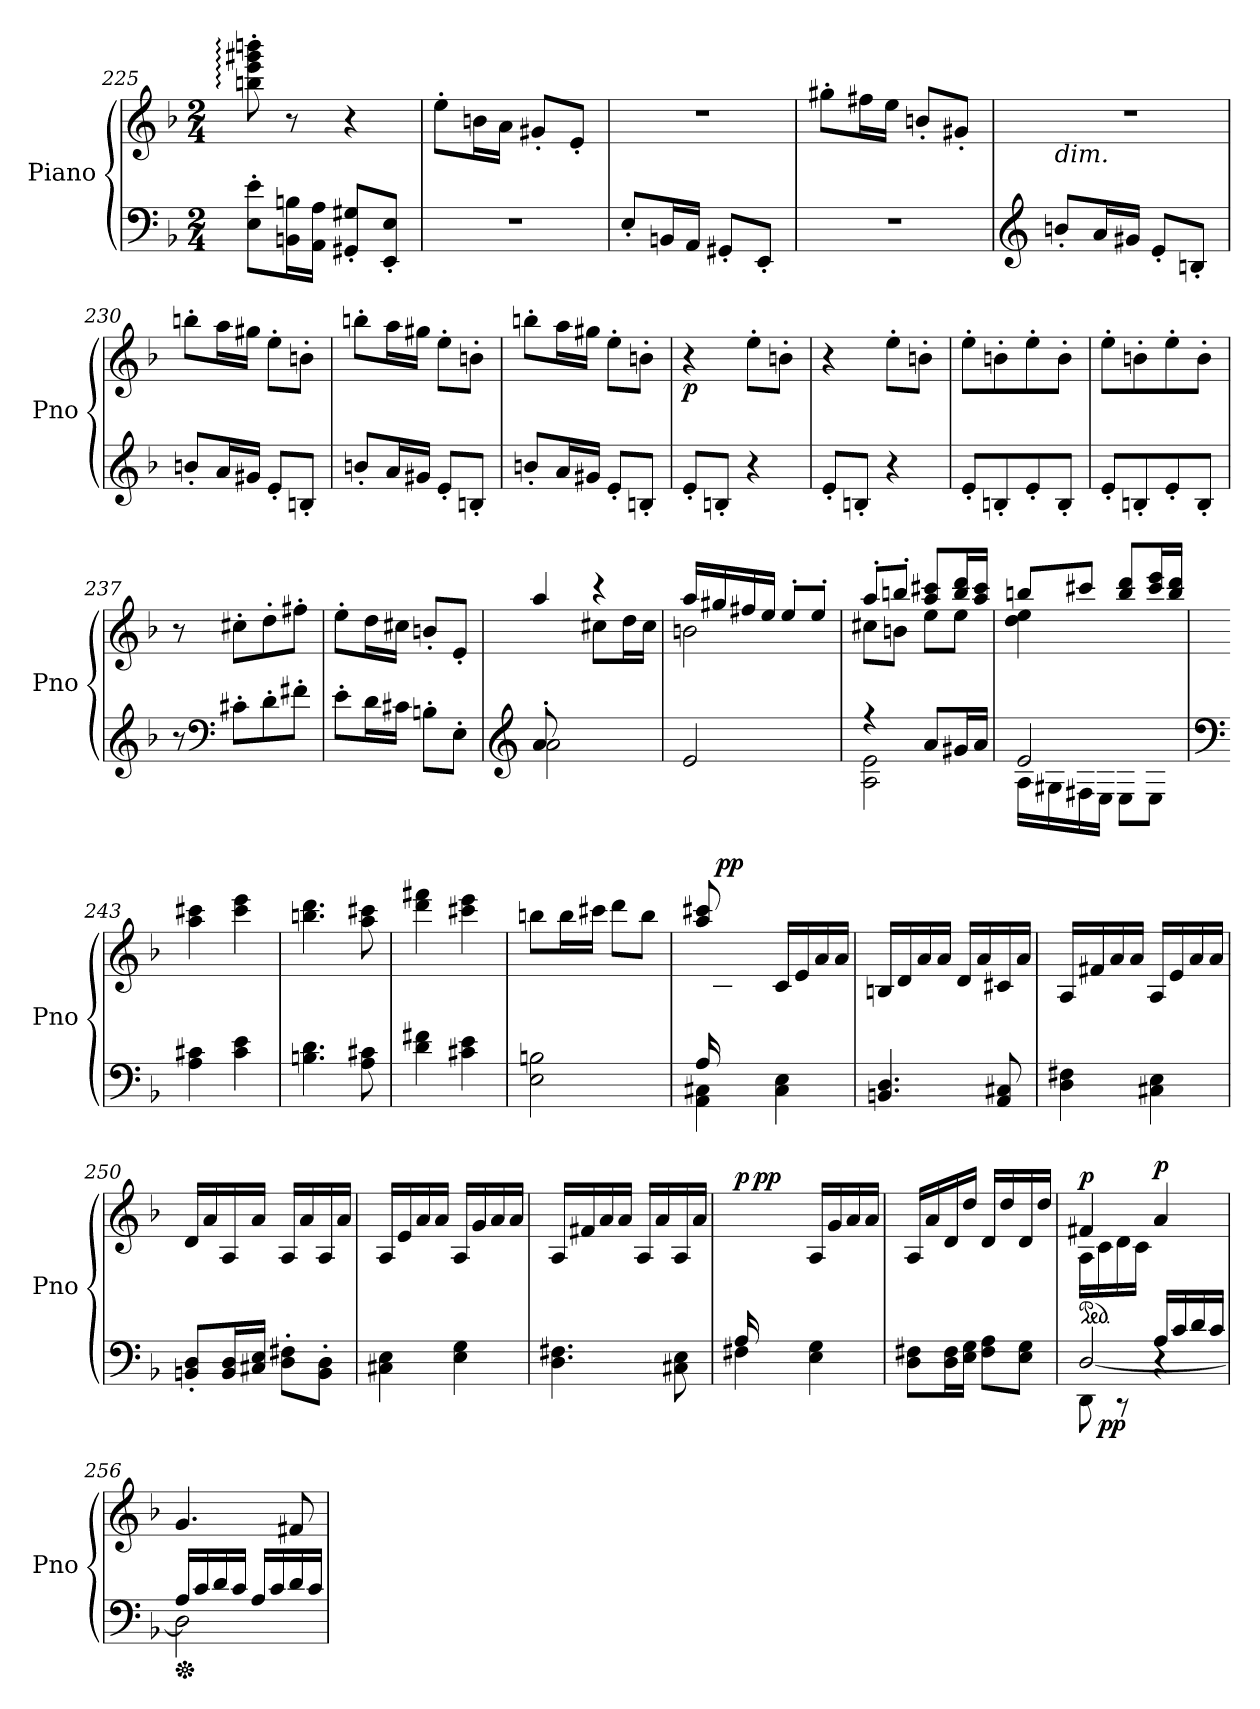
**kern	**kern	**dynam
*part1	*part1	*part1
*staff2	*staff1	*staff1/2
*I"Piano	*	*
*I'Pno	*	*
*clefF4	*clefG2	*
*k[b-]	*k[b-]	*
*M2/4	*M2/4	*
=225	=225	=225
8E\' 8e\'L	8bbn\:' 8eee\:' 8ggg#X\:' 8bbbn\:'	.
16BBn\ 16Bn\L	8r	.
16AA\ 16A\JJ	.	.
8GG#X/' 8G#X/'L	4r	.
8EE/' 8E/'J	.	.
=226	=226	=226
2r	8ee'\L	.
.	16bn\L	.
.	16a\JJ	.
.	8g#X'/L	.
.	8e'/J	.
=227	=227	=227
8E'/L	2r	.
16BBn/L	.	.
16AA/JJ	.	.
8GG#X'/L	.	.
8EE'/J	.	.
=228	=228	=228
2r	8gg#X'\L	.
.	16ff#X\L	.
.	16ee\JJ	.
.	8bn'/L	.
.	8g#X'/J	.
=229	=229	=229
*clefG2	*	*
!	!LO:TX:b:i:t=dim.	!
8bn'/L	2r	.
16a/L	.	.
16g#X/JJ	.	.
8e'/L	.	.
8Bn'/J	.	.
=230	=230	=230
8bn'/L	8bbn'\L	.
16a/L	16aa\L	.
16g#X/JJ	16gg#X\JJ	.
8e'/L	8ee'\L	.
8Bn'/J	8bn'\J	.
=231	=231	=231
8bn'/L	8bbn'\L	.
16a/L	16aa\L	.
16g#X/JJ	16gg#X\JJ	.
8e'/L	8ee'\L	.
8Bn'/J	8bn'\J	.
!!LO:PB:g=z
=232	=232	=232
8bn'/L	8bbn'\L	.
16a/L	16aa\L	.
16g#X/JJ	16gg#X\JJ	.
8e'/L	8ee'\L	.
8Bn'/J	8bn'\J	.
=233	=233	=233
!	!	!LO:DY:b
8e'/L	4r	p
8Bn'/J	.	.
4r	8ee'\L	.
.	8bn'\J	.
=234	=234	=234
8e'/L	4r	.
8Bn'/J	.	.
4r	8ee'\L	.
.	8bn'\J	.
=235	=235	=235
8e'/L	8ee'\L	.
8Bn'/	8bn'\	.
8e'/	8ee'\	.
8B'/J	8b'\J	.
=236	=236	=236
8e'/L	8ee'\L	.
8Bn'/	8bn'\	.
8e'/	8ee'\	.
8B'/J	8b'\J	.
=237	=237	=237
8r	8r	.
*clefF4	*	*
8c#X'\L	8cc#X'\L	.
8d'\	8dd'\	.
8f#X'\J	8ff#X'\J	.
=238	=238	=238
8e'\L	8ee'\L	.
16d\L	16dd\L	.
16c#X\JJ	16cc#X\JJ	.
8Bn'\L	8bn'/L	.
8E'\J	8e'/J	.
=239	=239	=239
*clefG2	*	*
*^	*^	*
8a'/L	2a\	4aa/	8ryy	.
4.ryy	.	.	8bn'\J	.
.	.	4r	8cc#X\L	.
.	.	.	16dd\L	.
.	.	.	16cc#\JJ	.
*v	*v	*	*	*
=240	=240	=240	=240
2e/	16aa/LL	2bn\	.
.	16gg#X/	.	.
.	16ff#X/	.	.
.	16ee/JJ	.	.
.	8ee'/L	.	.
.	8ee'/J	.	.
!!LO:LB:g=z	!!
=241	=241	=241	=241
*^	*	*	*
4r	2A\ 2e\	8aa'/L	8cc#X\L	.
.	.	8bbn'/J	8bn\J	.
8a/L	.	8aa/ 8ccc#X/L	8ee\L	.
16g#X/L	.	16bb/ 16ddd/L	8ee\J	.
16a/JJ	.	16aa/ 16ccc#/JJ	.	.
=242	=242	=242	=242	=242
2e/	16A\LL	8bbn/L	4dd\ 4ee\	.
.	16G#X\	.	.	.
.	16F#X\	8ccc#X/J	.	.
.	16E\JJ	.	.	.
.	8E\L	8bb/ 8ddd/L	4ryy	.
.	8E\J	16ccc#/ 16eee/L	.	.
.	.	16bb/ 16ddd/JJ	.	.
*v	*v	*	*	*
*	*v	*v	*
=243	=243	=243
*clefF4	*	*
4A\ 4c#X\	4aa\ 4ccc#X\	.
4c#\ 4e\	4ccc#\ 4eee\	.
=244	=244	=244
4.Bn\ 4.d\	4.bbn\ 4.ddd\	.
8A\ 8c#X\	8aa\ 8ccc#X\	.
=245	=245	=245
4d\ 4f#X\	4ddd\ 4fff#X\	.
4c#X\ 4e\	4ccc#X\ 4eee\	.
=246	=246	=246
2E\ 2Bn\	8bbn\L	.
.	16bb\L	.
.	16ccc#X\JJ	.
.	8ddd\L	.
.	8bb\J	.
=247	=247	=247
*^	*^	*
16A/LL	4AA\ 4C#X\	8aa/ 8ccc#X/	16ryy	.
!	!	!	!	!LO:DY:a
4..ryy	.	.	16c#X\	pp
.	.	8ryy	16a\	.
.	.	.	16a\JJ	.
.	4C#\ 4E\	4ryy	16c#/LL	.
.	.	.	16e/	.
.	.	.	16a/	.
.	.	.	16a/JJ	.
*v	*v	*	*	*
*	*v	*v	*
=248	=248	=248
4.BBn/ 4.D/	16Bn/LL	.
.	16d/	.
.	16a/	.
.	16a/JJ	.
.	16d/LL	.
.	16a/	.
8AA/ 8C#X/	16c#X/	.
.	16a/JJ	.
!!LO:LB:g=z
=249	=249	=249
4D\ 4F#X\	16A/LL	.
.	16f#X/	.
.	16a/	.
.	16a/JJ	.
4C#X\ 4E\	16A/LL	.
.	16e/	.
.	16a/	.
.	16a/JJ	.
=250	=250	=250
8BBn/' 8D/'L	16d/LL	.
.	16a/	.
16BB/ 16D/L	16A/	.
16C#X/ 16E/JJ	16a/JJ	.
8D\' 8F#X\'L	16A/LL	.
.	16a/	.
8BB\' 8D\'J	16A/	.
.	16a/JJ	.
=251	=251	=251
4C#X\ 4E\	16A/LL	.
.	16e/	.
.	16a/	.
.	16a/JJ	.
4E\ 4G\	16A/LL	.
.	16g/	.
.	16a/	.
.	16a/JJ	.
=252	=252	=252
4.D\ 4.F#X\	16A/LL	.
.	16f#X/	.
.	16a/	.
.	16a/JJ	.
.	16A/LL	.
.	16a/	.
8C#X\ 8E\	16A/	.
.	16a/JJ	.
=253	=253	=253
*^	*	*
!	!	!	!LO:DY:a
16A/LL	4F#X\	16ryy	p
!	!	!	!LO:DY:a
4..ryy	.	16f#X\	pp
.	.	16a\	.
.	.	16a\JJ	.
.	4E\ 4G\	16A/LL	.
.	.	16g/	.
.	.	16a/	.
.	.	16a/JJ	.
*v	*v	*	*
!!LO:LB:g=z
=254	=254	=254
8D\ 8F#X\L	16A/LL	.
.	16a/	.
16D\ 16F#\L	16d/	.
16E\ 16G\JJ	16dd/JJ	.
8F#\ 8A\L	16d/LL	.
.	16dd/	.
8E\ 8G\J	16d/	.
.	16dd/JJ	.
=255	=255	=255
*^	*^	*
*	*^	*	*	*
*	*	*	*ped	*	*
!	!	!	!	!	!LO:DY:a
*	*	*^	*	*	*
4ryy	[2D/	8DD\	16ryy	4f#X/	16A\LL	p
!	!	!	!	!	!	!LO:DY:b=2
.	.	.	4..ryy	.	16c\	pp
.	.	8r	.	.	16d\	.
.	.	.	.	.	16c\JJ	.
!	!	!	!	!	!	!LO:DY:a
16A/LL	.	4r	.	4a/	4ryy	p
16c/	.	.	.	.	.	.
16d/	.	.	.	.	.	.
16c/JJ	.	.	.	.	.	.
*v	*v	*v	*v	*	*	*
*	*v	*v	*
=256	=256	=256
*Xped	*	*
*^	*	*
16A/LL	2D\]	4.g/	.
16c/	.	.	.
16d/	.	.	.
16c/JJ	.	.	.
16A/LL	.	.	.
16c/	.	.	.
16d/	.	8f#X/	.
16c/JJ	.	.	.
*v	*v	*	*
=	=	=
*-	*-	*-
